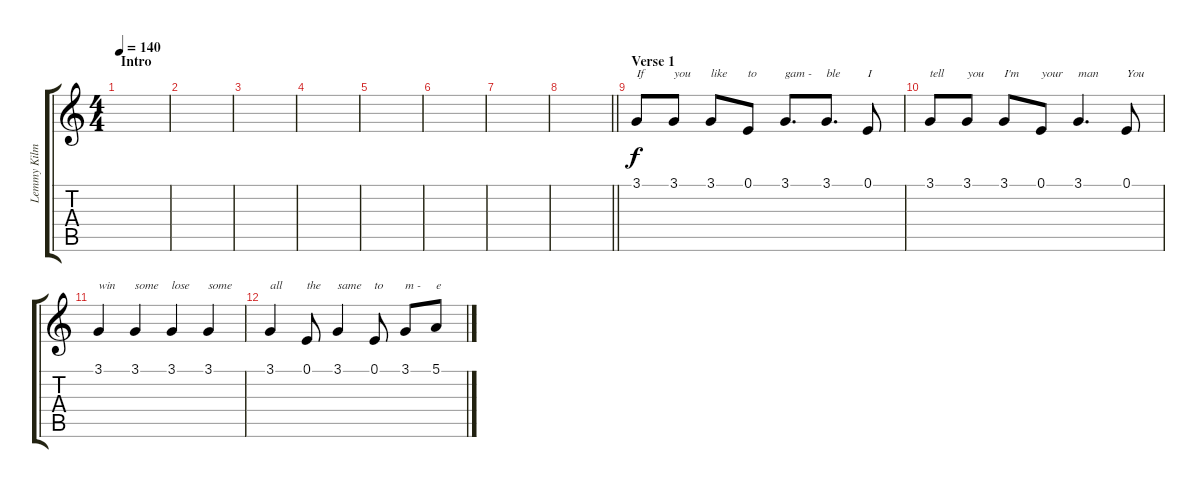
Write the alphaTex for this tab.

\track ("Lemmy Kilmister (Vocal)" "Lemmy Kilm") {instrument lead6voice}
\staff {score tabs}
\tuning (E4 B3 G3 D3 A2 E2) {hide}
\ts (4 4)
\section ("" "Intro")
\tempo 140
\clef g2
\ks c
|
|
|
|
|
|
|
\barLineRight lightlight
|
\section ("" "Verse 1")
3.1.8{txt "If "} 3.1.8{txt "you"} 3.1.8{txt "like"} 0.1.8{txt "to"} 3.1.8{d txt "gam - "} 3.1.8{d txt "ble"} 0.1.8{txt "I"} |
3.1.8{txt "tell"} 3.1.8{txt "you"} 3.1.8{txt "I'm "} 0.1.8{txt "your"} 3.1.4{d txt "man"} 0.1.8{txt "You"} |
3.1.4{txt "win"} 3.1.4{txt "some"} 3.1.4{txt "lose"} 3.1.4{txt "some"} |
3.1.4{txt "all"} 0.1.8{txt "the"} 3.1.4{txt "same"} 0.1.8{txt "to"} 3.1.8{txt "m - "} 5.1.8{txt "e"}
